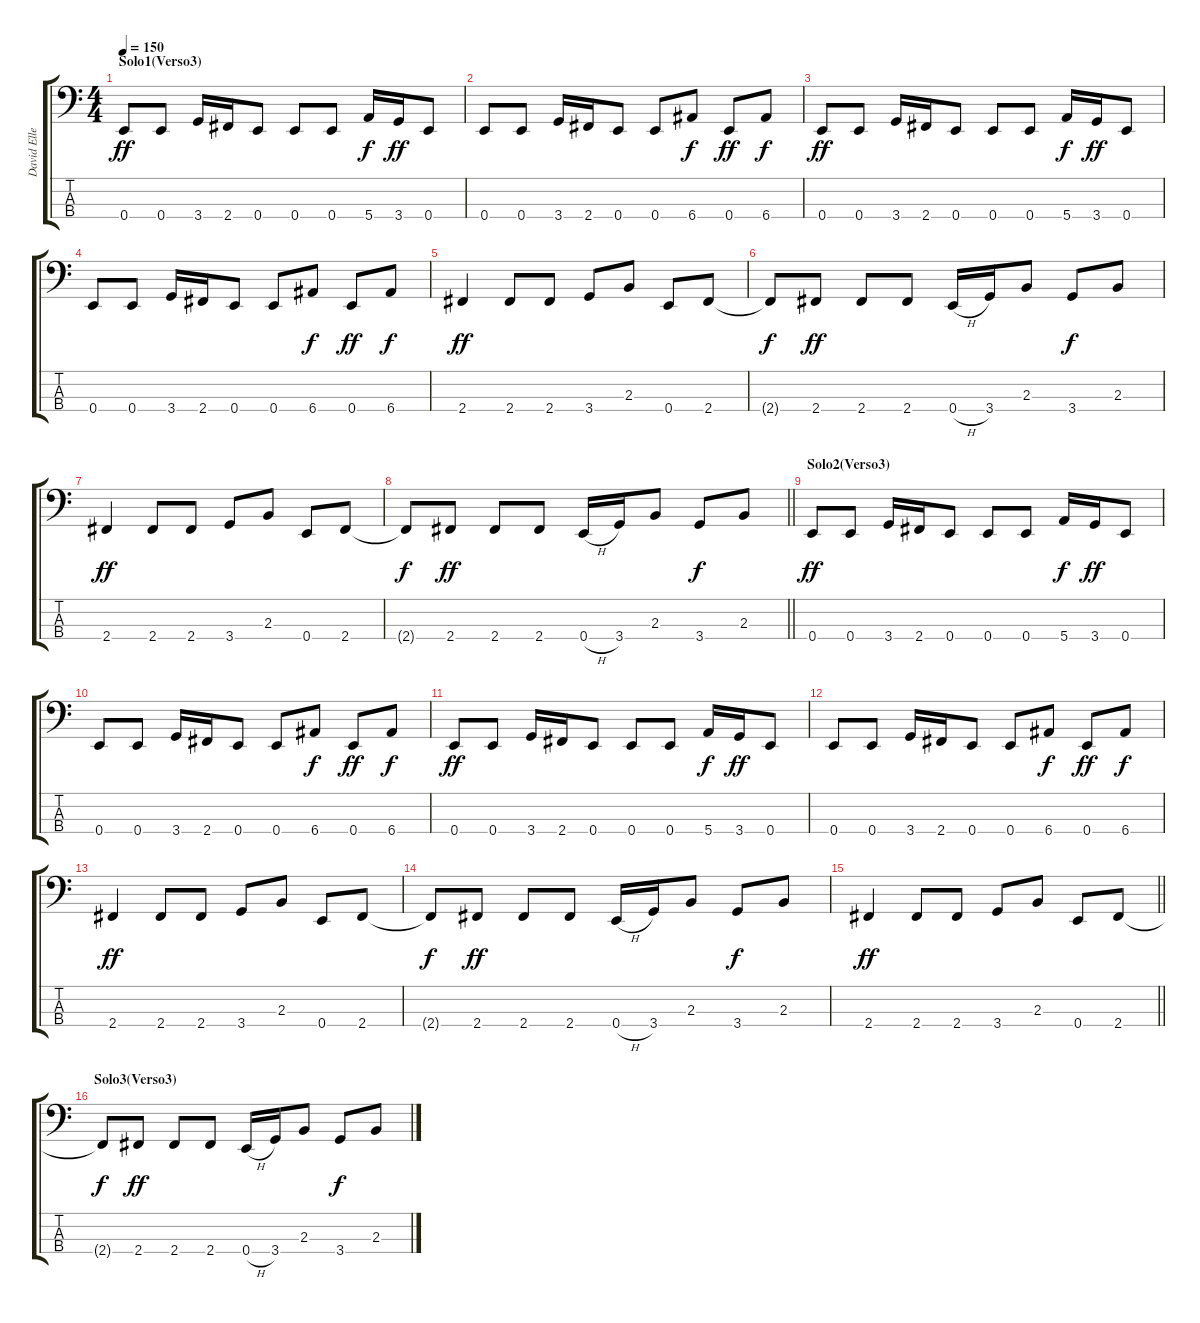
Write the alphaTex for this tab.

\track ("David Ellefson" "David Elle") {instrument electricbasspick}
\staff {score tabs}
\tuning (G2 D2 A1 E1) {hide}
\ts (4 4)
\section ("" "Solo1(Verso3)")
\tempo 150
\clef f4
\ks c
0.4.8{dy ff} 0.4.8 3.4.16 2.4.16 0.4.8 0.4.8 0.4.8 5.4.16{dy f} 3.4.16{dy ff} 0.4.8 |
0.4.8 0.4.8 3.4.16 2.4.16 0.4.8 0.4.8 6.4.8{dy f} 0.4.8{dy ff} 6.4.8{dy f} |
0.4.8{dy ff} 0.4.8 3.4.16 2.4.16 0.4.8 0.4.8 0.4.8 5.4.16{dy f} 3.4.16{dy ff} 0.4.8 |
0.4.8 0.4.8 3.4.16 2.4.16 0.4.8 0.4.8 6.4.8{dy f} 0.4.8{dy ff} 6.4.8{dy f} |
2.4.4{dy ff} 2.4.8 2.4.8 3.4.8 2.3.8 0.4.8 2.4.8 |
2.4{t}.8{dy f} 2.4.8{dy ff} 2.4.8 2.4.8 0.4{h}.16 3.4.16 2.3.8 3.4.8{dy f} 2.3.8 |
2.4.4{dy ff} 2.4.8 2.4.8 3.4.8 2.3.8 0.4.8 2.4.8 |
\barLineRight lightlight
2.4{t}.8{dy f} 2.4.8{dy ff} 2.4.8 2.4.8 0.4{h}.16 3.4.16 2.3.8 3.4.8{dy f} 2.3.8 |
\section ("" "Solo2(Verso3)")
0.4.8{dy ff} 0.4.8 3.4.16 2.4.16 0.4.8 0.4.8 0.4.8 5.4.16{dy f} 3.4.16{dy ff} 0.4.8 |
0.4.8 0.4.8 3.4.16 2.4.16 0.4.8 0.4.8 6.4.8{dy f} 0.4.8{dy ff} 6.4.8{dy f} |
0.4.8{dy ff} 0.4.8 3.4.16 2.4.16 0.4.8 0.4.8 0.4.8 5.4.16{dy f} 3.4.16{dy ff} 0.4.8 |
0.4.8 0.4.8 3.4.16 2.4.16 0.4.8 0.4.8 6.4.8{dy f} 0.4.8{dy ff} 6.4.8{dy f} |
2.4.4{dy ff} 2.4.8 2.4.8 3.4.8 2.3.8 0.4.8 2.4.8 |
2.4{t}.8{dy f} 2.4.8{dy ff} 2.4.8 2.4.8 0.4{h}.16 3.4.16 2.3.8 3.4.8{dy f} 2.3.8 |
\barLineRight lightlight
2.4.4{dy ff} 2.4.8 2.4.8 3.4.8 2.3.8 0.4.8 2.4.8 |
\section ("" "Solo3(Verso3)")
2.4{t}.8{dy f} 2.4.8{dy ff} 2.4.8 2.4.8 0.4{h}.16 3.4.16 2.3.8 3.4.8{dy f} 2.3.8
